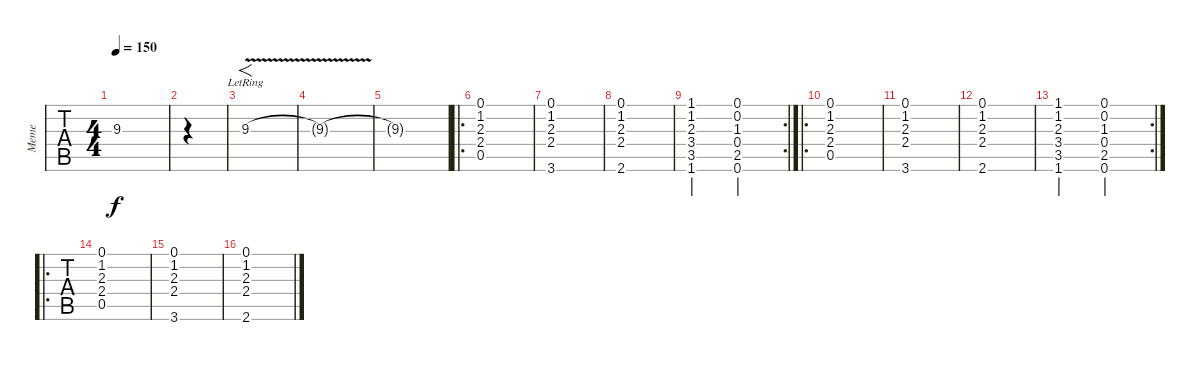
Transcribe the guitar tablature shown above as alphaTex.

\track ("Meme" "Meme") {instrument acousticgrandpiano}
\staff {tabs}
\tuning (E4 B3 G3 D3 A2 E2) {hide}
\ts (4 4)
\tempo 150
\clef g2
\ks c
9.3{t}.1{dy f} |
|
9.3{v lr}.1{f} |
9.3{t}.1 |
9.3{t}.1 |
\ro
(0.1 1.2 2.3 2.4 0.5).1 |
(0.1 1.2 2.3 2.4 3.6).1 |
(0.1 1.2 2.3 2.4 2.6).1 |
\rc 2
(1.1 1.2 2.3 3.4 3.5 1.6).2 (0.1 0.2 1.3 0.4 2.5 0.6).2 |
\ro
(0.1 1.2 2.3 2.4 0.5).1 |
(0.1 1.2 2.3 2.4 3.6).1 |
(0.1 1.2 2.3 2.4 2.6).1 |
\rc 2
(1.1 1.2 2.3 3.4 3.5 1.6).2 (0.1 0.2 1.3 0.4 2.5 0.6).2 |
\ro
(0.1 1.2 2.3 2.4 0.5).1 |
(0.1 1.2 2.3 2.4 3.6).1 |
(0.1 1.2 2.3 2.4 2.6).1
